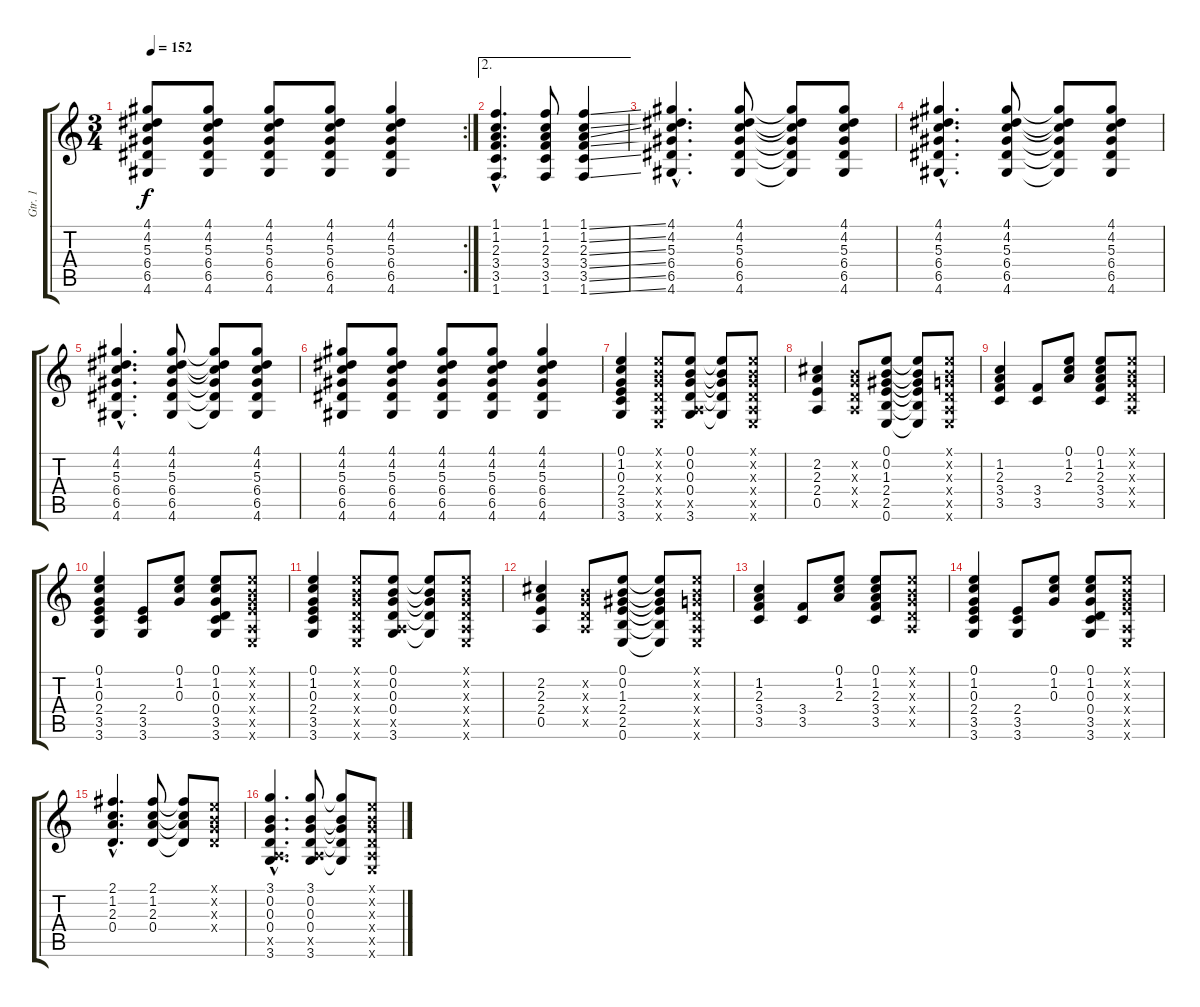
\track ("Gtr. 1" "Gtr. 1") {instrument acousticguitarsteel}
\staff {score tabs}
\tuning (E4 B3 G3 D3 A2 E2) {hide}
\rc 2
\ts (3 4)
\tempo 152
\clef g2
\ks c
(4.1 4.2 5.3 6.4 6.5 4.6).8{dy f} (4.1 4.2 5.3 6.4 6.5 4.6).8 (4.1 4.2 5.3 6.4 6.5 4.6).8 (4.1 4.2 5.3 6.4 6.5 4.6).8 (4.1 4.2 5.3 6.4 6.5 4.6).4 |
\ae 2
(1.1{hac} 1.2{hac} 2.3{hac} 3.4{hac} 3.5{hac} 1.6{hac}).4{d} (1.1 1.2 2.3 3.4 3.5 1.6).8 (1.1{ss} 1.2{ss} 2.3{ss} 3.4{ss} 3.5{ss} 1.6{ss}).4 |
(4.1{hac} 4.2{hac} 5.3{hac} 6.4{hac} 6.5{hac} 4.6{hac}).4{d} (4.1 4.2 5.3 6.4 6.5 4.6).8 (4.1{t} 4.2{t} 5.3{t} 6.4{t} 6.5{t} 4.6{t}).8 (4.1 4.2 5.3 6.4 6.5 4.6).8 |
(4.1{hac} 4.2{hac} 5.3{hac} 6.4{hac} 6.5{hac} 4.6{hac}).4{d} (4.1 4.2 5.3 6.4 6.5 4.6).8 (4.1{t} 4.2{t} 5.3{t} 6.4{t} 6.5{t} 4.6{t}).8 (4.1 4.2 5.3 6.4 6.5 4.6).8 |
(4.1{hac} 4.2{hac} 5.3{hac} 6.4{hac} 6.5{hac} 4.6{hac}).4{d} (4.1 4.2 5.3 6.4 6.5 4.6).8 (4.1{t} 4.2{t} 5.3{t} 6.4{t} 6.5{t} 4.6{t}).8 (4.1 4.2 5.3 6.4 6.5 4.6).8 |
(4.1 4.2 5.3 6.4 6.5 4.6).8 (4.1 4.2 5.3 6.4 6.5 4.6).8 (4.1 4.2 5.3 6.4 6.5 4.6).8 (4.1 4.2 5.3 6.4 6.5 4.6).8 (4.1 4.2 5.3 6.4 6.5 4.6).4 |
(0.1 1.2 0.3 2.4 3.5 3.6).4 (0.1{x} 0.2{x} 0.3{x} 0.4{x} 0.5{x} 0.6{x}).8 (0.1 0.2 0.3 0.4 0.5{x} 3.6).8 (0.1{t} 0.2{t} 0.3{t} 0.4{t} 3.6{t}).8 (0.1{x} 0.2{x} 0.3{x} 0.4{x} 0.5{x} 0.6{x}).8 |
(2.2 2.3 2.4 0.5).4 (0.2{x} 0.3{x} 0.4{x} 0.5{x}).8 (0.1 0.2 1.3 2.4 2.5 0.6).8 (0.1{t} 0.2{t} 1.3{t} 2.4{t} 2.5{t} 0.6{t}).8 (0.1{x} 0.2{x} 0.3{x} 0.4{x} 0.5{x} 0.6{x}).8 |
(1.2 2.3 3.4 3.5).4 (3.4 3.5).8 (0.1 1.2 2.3).8 (0.1 1.2 2.3 3.4 3.5).8 (0.1{x} 0.2{x} 0.3{x} 0.4{x} 0.5{x}).8 |
(0.1 1.2 0.3 2.4 3.5 3.6).4 (2.4 3.5 3.6).8 (0.1 1.2 0.3).8 (0.1 1.2 0.3 0.4 3.5 3.6).8 (0.1{x} 0.2{x} 0.3{x} 2.4{x} 0.5{x} 0.6{x}).8 |
(0.1 1.2 0.3 2.4 3.5 3.6).4 (0.1{x} 0.2{x} 0.3{x} 0.4{x} 0.5{x} 0.6{x}).8 (0.1 0.2 0.3 0.4 0.5{x} 3.6).8 (0.1{t} 0.2{t} 0.3{t} 0.4{t} 3.6{t}).8 (0.1{x} 0.2{x} 0.3{x} 0.4{x} 0.5{x} 0.6{x}).8 |
(2.2 2.3 2.4 0.5).4 (0.2{x} 0.3{x} 0.4{x} 0.5{x}).8 (0.1 0.2 1.3 2.4 2.5 0.6).8 (0.1{t} 0.2{t} 1.3{t} 2.4{t} 2.5{t} 0.6{t}).8 (0.1{x} 0.2{x} 0.3{x} 0.4{x} 0.5{x} 0.6{x}).8 |
(1.2 2.3 3.4 3.5).4 (3.4 3.5).8 (0.1 1.2 2.3).8 (0.1 1.2 2.3 3.4 3.5).8 (0.1{x} 0.2{x} 0.3{x} 0.4{x} 0.5{x}).8 |
(0.1 1.2 0.3 2.4 3.5 3.6).4 (2.4 3.5 3.6).8 (0.1 1.2 0.3).8 (0.1 1.2 0.3 0.4 3.5 3.6).8 (0.1{x} 0.2{x} 0.3{x} 2.4{x} 0.5{x} 0.6{x}).8 |
(2.1{hac} 1.2{hac} 2.3{hac} 0.4{hac}).4{d} (2.1 1.2 2.3 0.4).8 (2.1{t} 1.2{t} 2.3{t} 0.4{t}).8 (0.1{x} 0.2{x} 0.3{x} 0.4{x}).8 |
(3.1{hac} 0.2{hac} 0.3{hac} 0.4{hac} 0.5{hac x} 3.6{hac}).4{d} (3.1 0.2 0.3 0.4 0.5{x} 3.6).8 (3.1{t} 0.2{t} 0.3{t} 0.4{t} 3.6{t}).8 (0.1{x} 0.2{x} 0.3{x} 0.4{x} 0.5{x} 0.6{x}).8
